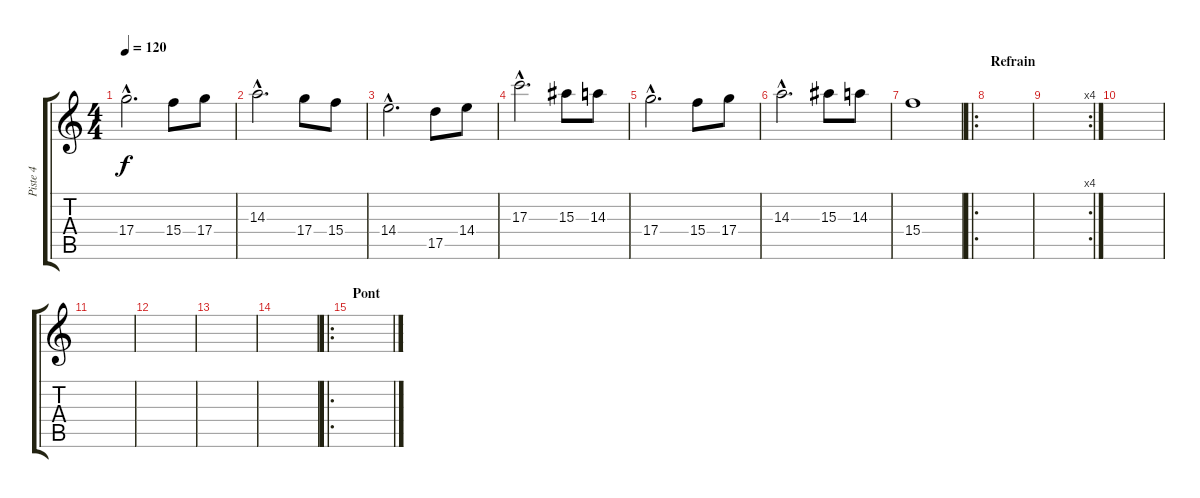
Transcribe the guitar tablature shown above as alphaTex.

\track ("Piste 4" "Piste 4") {instrument distortionguitar}
\staff {score tabs}
\tuning (E4 B3 G3 D3 A2 E2) {hide}
\ts (4 4)
\tempo 120
\clef g2
\ks c
17.4{hac}.2{d dy f} 15.4.8 17.4.8 |
14.3{hac}.2{d} 17.4.8 15.4.8 |
14.4{hac}.2{d} 17.5.8 14.4.8 |
17.3{hac}.2{d} 15.3.8 14.3.8 |
17.4{hac}.2{d} 15.4.8 17.4.8 |
14.3{hac}.2{d} 15.3.8 14.3.8 |
15.4.1 |
\ro
\section ("" "Refrain")
|
\rc 4
|
|
|
|
|
|
\ro
\section ("" "Pont")
